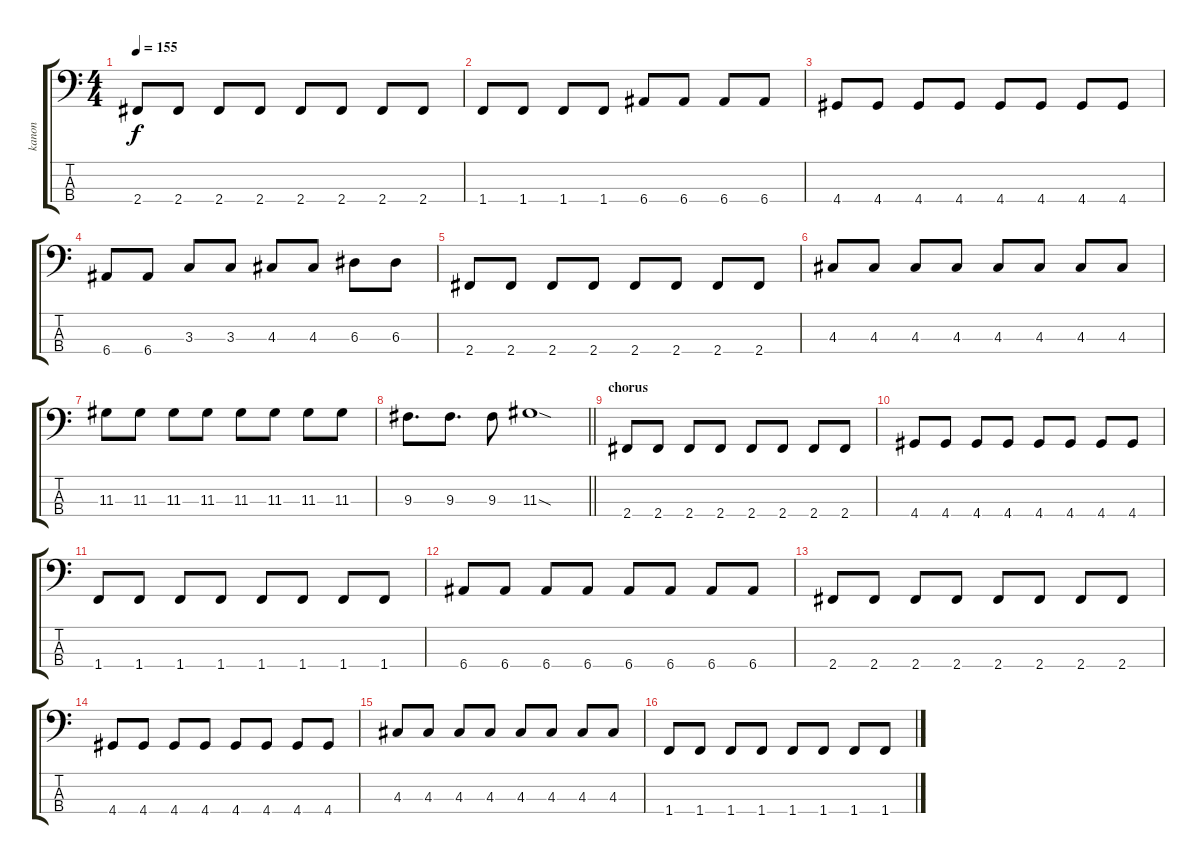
\track ("kanon" "kanon") {instrument electricbassfinger}
\staff {score tabs}
\tuning (G2 D2 A1 E1) {hide}
\ts (4 4)
\tempo 155
\clef f4
\ks c
2.4.8{dy f} 2.4.8 2.4.8 2.4.8 2.4.8 2.4.8 2.4.8 2.4.8 |
1.4.8 1.4.8 1.4.8 1.4.8 6.4.8 6.4.8 6.4.8 6.4.8 |
4.4.8 4.4.8 4.4.8 4.4.8 4.4.8 4.4.8 4.4.8 4.4.8 |
6.4.8 6.4.8 3.3.8 3.3.8 4.3.8 4.3.8 6.3.8 6.3.8 |
2.4.8 2.4.8 2.4.8 2.4.8 2.4.8 2.4.8 2.4.8 2.4.8 |
4.3.8 4.3.8 4.3.8 4.3.8 4.3.8 4.3.8 4.3.8 4.3.8 |
11.3.8 11.3.8 11.3.8 11.3.8 11.3.8 11.3.8 11.3.8 11.3.8 |
\barLineRight lightlight
9.3.8{d} 9.3.8{d} 9.3.8 11.3{sod}.1 |
\section ("" "chorus")
2.4.8 2.4.8 2.4.8 2.4.8 2.4.8 2.4.8 2.4.8 2.4.8 |
4.4.8 4.4.8 4.4.8 4.4.8 4.4.8 4.4.8 4.4.8 4.4.8 |
1.4.8 1.4.8 1.4.8 1.4.8 1.4.8 1.4.8 1.4.8 1.4.8 |
6.4.8 6.4.8 6.4.8 6.4.8 6.4.8 6.4.8 6.4.8 6.4.8 |
2.4.8 2.4.8 2.4.8 2.4.8 2.4.8 2.4.8 2.4.8 2.4.8 |
4.4.8 4.4.8 4.4.8 4.4.8 4.4.8 4.4.8 4.4.8 4.4.8 |
4.3.8 4.3.8 4.3.8 4.3.8 4.3.8 4.3.8 4.3.8 4.3.8 |
1.4.8 1.4.8 1.4.8 1.4.8 1.4.8 1.4.8 1.4.8 1.4.8
